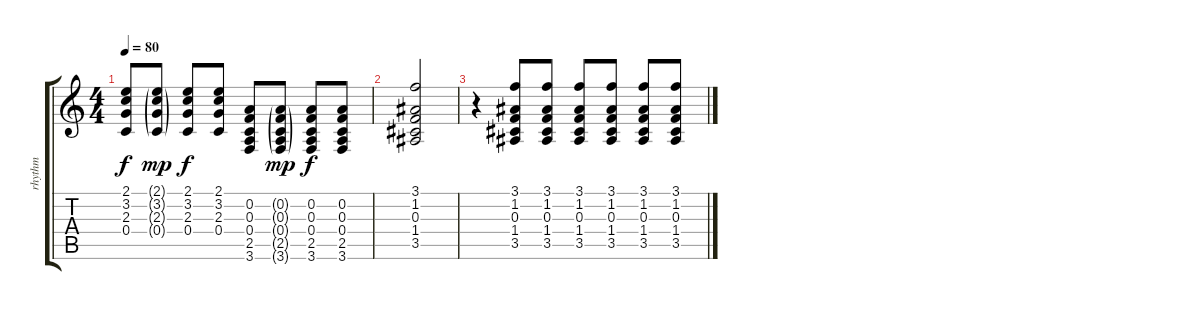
\track ("rhythm" "rhythm") {instrument acousticguitarsteel}
\staff {score tabs}
\tuning (D4 A3 F3 C3 G2 D2) {hide}
\ts (4 4)
\tempo 80
\clef g2
\ks c
(2.1 3.2 2.3 0.4).8{dy f} (2.1{g} 3.2{g} 2.3{g} 0.4{g}).8{dy mp} (2.1 3.2 2.3 0.4).8{dy f} (2.1 3.2 2.3 0.4).8 (0.2 0.3 0.4 2.5 3.6).8 (0.2{g} 0.3{g} 0.4{g} 2.5{g} 3.6{g}).8{dy mp} (0.2 0.3 0.4 2.5 3.6).8{dy f} (0.2 0.3 0.4 2.5 3.6).8 |
(3.1 1.2 0.3 1.4 3.5).2 |
r.4 (3.1 1.2 0.3 1.4 3.5).8 (3.1 1.2 0.3 1.4 3.5).8 (3.1 1.2 0.3 1.4 3.5).8 (3.1 1.2 0.3 1.4 3.5).8 (3.1 1.2 0.3 1.4 3.5).8 (3.1 1.2 0.3 1.4 3.5).8
